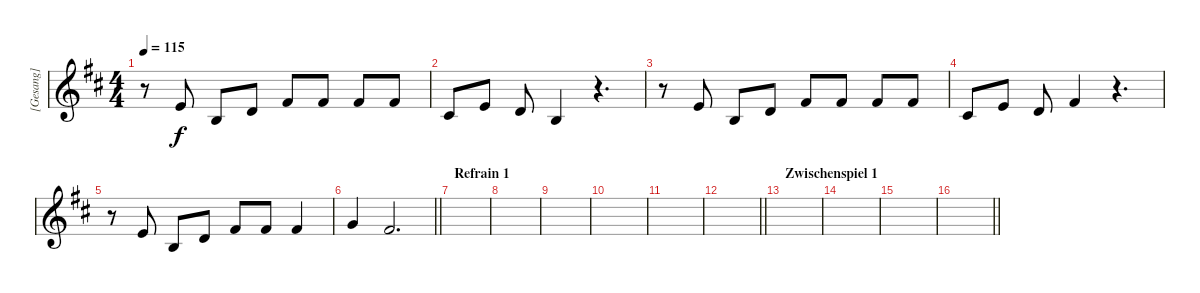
\track ("[Gesang]" "[Gesang]") {instrument baritonesax}
\staff {score}
\tuning (E4 B3 G3 D3 A2 E2) {hide}
\ts (4 4)
\tempo 115
\clef g2
\ks bminor
r.8{dy f} 9.3.8 4.3.8 7.3.8 7.2.8 7.2.8 7.2.8 7.2.8 |
6.3.8 9.3.8 7.3.8 4.3.4 r.4{d} |
r.8 9.3.8 4.3.8 7.3.8 7.2.8 7.2.8 7.2.8 7.2.8 |
6.3.8 9.3.8 7.3.8 7.2.4 r.4{d} |
r.8 9.3.8 4.3.8 7.3.8 7.2.8 7.2.8 7.2.4 |
\barLineRight lightlight
8.2.4 7.2.2{d} |
\section ("" "Refrain 1")
|
|
|
|
|
\barLineRight lightlight
|
\section ("" "Zwischenspiel 1")
|
|
|
\barLineRight lightlight
